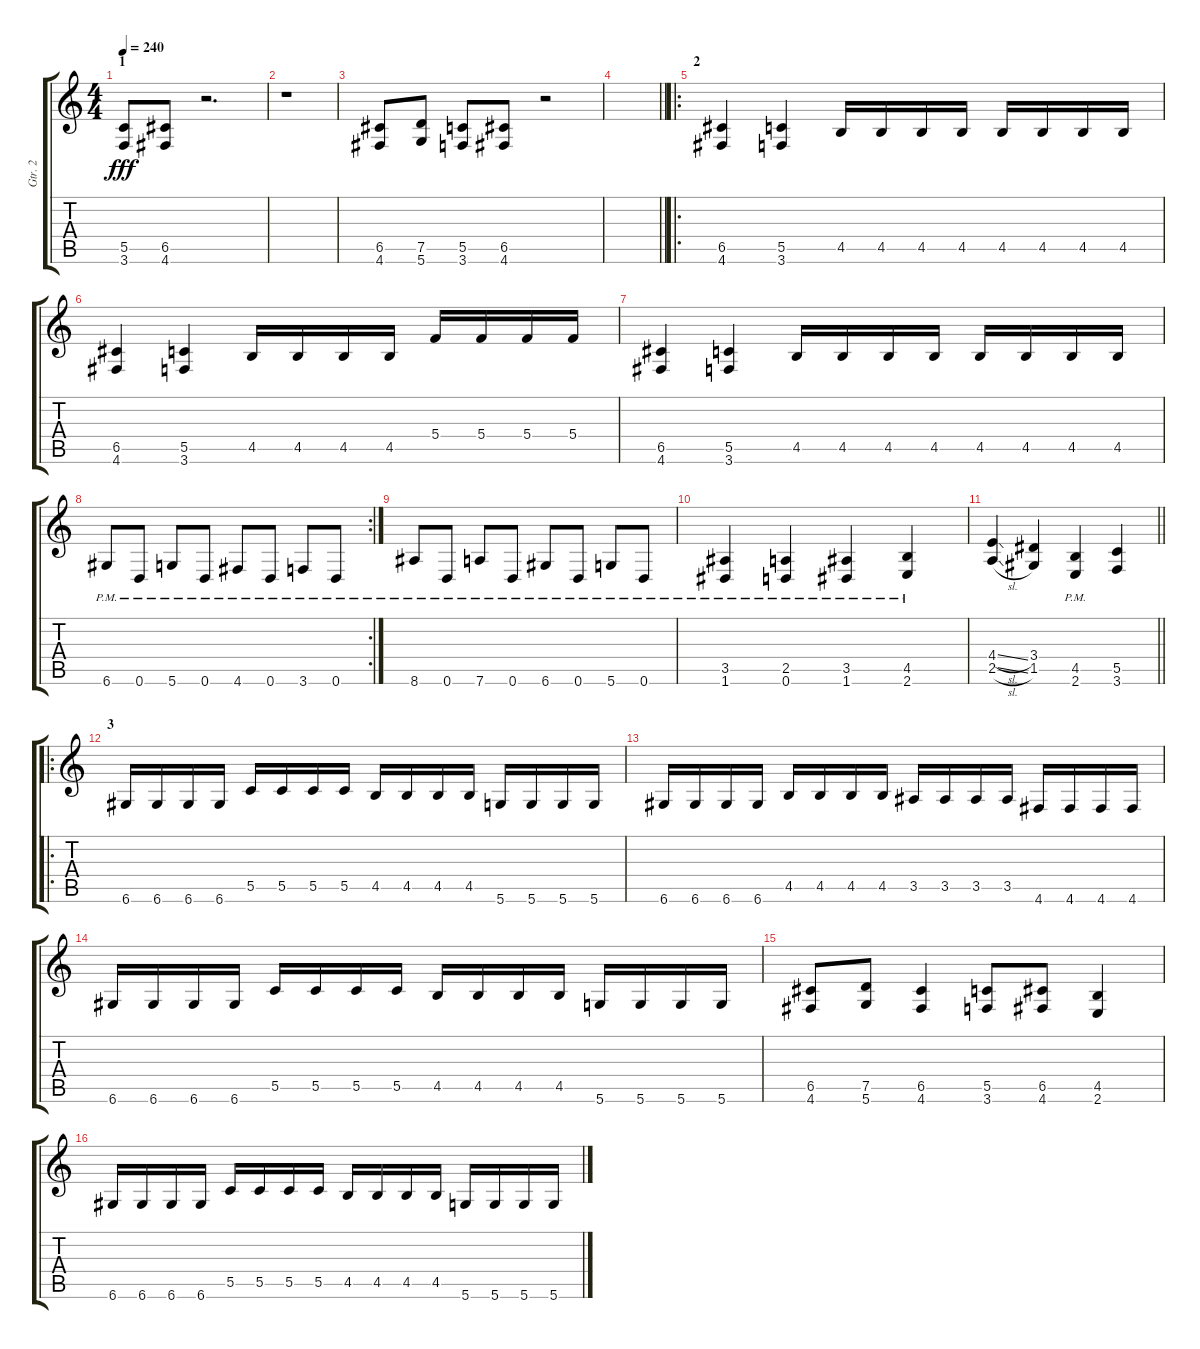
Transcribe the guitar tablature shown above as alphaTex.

\track ("Gtr. 2" "Gtr. 2") {instrument distortionguitar}
\staff {score tabs}
\tuning (D4 A3 F3 C3 G2 D2) {hide}
\ts (4 4)
\section ("" "1")
\tempo 240
\clef g2
\ks c
(5.5 3.6).8{dy fff instrument distortionguitar} (6.5 4.6).8 r.2{d} |
r.1 |
(6.5 4.6).8 (7.5 5.6).8 (5.5 3.6).8 (6.5 4.6).8 r.2 |
\barLineRight lightlight
|
\ro
\section ("" "2")
(6.5 4.6).4 (5.5 3.6).4 4.5.16 4.5.16 4.5.16 4.5.16 4.5.16 4.5.16 4.5.16 4.5.16 |
(6.5 4.6).4 (5.5 3.6).4 4.5.16 4.5.16 4.5.16 4.5.16 5.4.16 5.4.16 5.4.16 5.4.16 |
(6.5 4.6).4 (5.5 3.6).4 4.5.16 4.5.16 4.5.16 4.5.16 4.5.16 4.5.16 4.5.16 4.5.16 |
\rc 2
6.6{pm}.8 0.6{pm}.8 5.6{pm}.8 0.6{pm}.8 4.6{pm}.8 0.6{pm}.8 3.6{pm}.8 0.6{pm}.8 |
8.6{pm}.8 0.6{pm}.8 7.6{pm}.8 0.6{pm}.8 6.6{pm}.8 0.6{pm}.8 5.6{pm}.8 0.6{pm}.8 |
(3.5{pm} 1.6{pm}).4 (2.5{pm} 0.6{pm}).4 (3.5{pm} 1.6{pm}).4 (4.5{pm} 2.6{pm}).4 |
\barLineRight lightlight
(4.4{sl} 2.5{sl}).4 (3.4 1.5).4 (4.5{pm} 2.6{pm}).4 (5.5 3.6).4 |
\ro
\section ("" "3")
6.6.16 6.6.16 6.6.16 6.6.16 5.5.16 5.5.16 5.5.16 5.5.16 4.5.16 4.5.16 4.5.16 4.5.16 5.6.16 5.6.16 5.6.16 5.6.16 |
6.6.16 6.6.16 6.6.16 6.6.16 4.5.16 4.5.16 4.5.16 4.5.16 3.5.16 3.5.16 3.5.16 3.5.16 4.6.16 4.6.16 4.6.16 4.6.16 |
6.6.16 6.6.16 6.6.16 6.6.16 5.5.16 5.5.16 5.5.16 5.5.16 4.5.16 4.5.16 4.5.16 4.5.16 5.6.16 5.6.16 5.6.16 5.6.16 |
(6.5 4.6).8 (7.5 5.6).8 (6.5 4.6).4 (5.5 3.6).8 (6.5 4.6).8 (4.5 2.6).4 |
6.6.16 6.6.16 6.6.16 6.6.16 5.5.16 5.5.16 5.5.16 5.5.16 4.5.16 4.5.16 4.5.16 4.5.16 5.6.16 5.6.16 5.6.16 5.6.16
